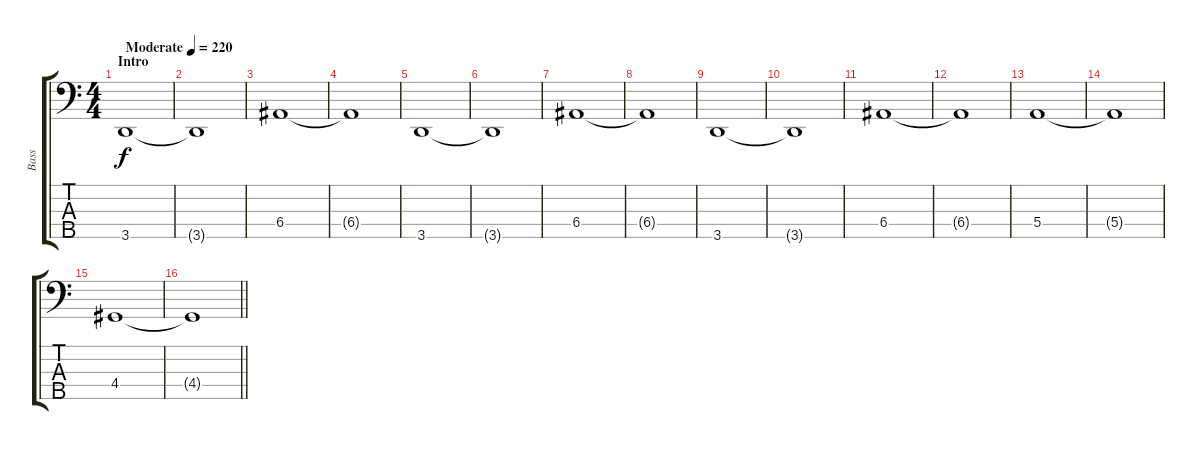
\track ("Bass" "Bass") {instrument electricbasspick}
\staff {score tabs}
\tuning (G2 D2 A1 E1 B0) {hide}
\ts (4 4)
\section ("" "Intro")
\tempo (220 "Moderate")
\clef f4
\ks c
3.5.1{dy f instrument electricbasspick} |
3.5{t}.1 |
6.4.1 |
6.4{t}.1 |
3.5.1 |
3.5{t}.1 |
6.4.1 |
6.4{t}.1 |
3.5.1 |
3.5{t}.1 |
6.4.1 |
6.4{t}.1 |
5.4.1 |
5.4{t}.1 |
4.4.1 |
\barLineRight lightlight
4.4{t}.1
